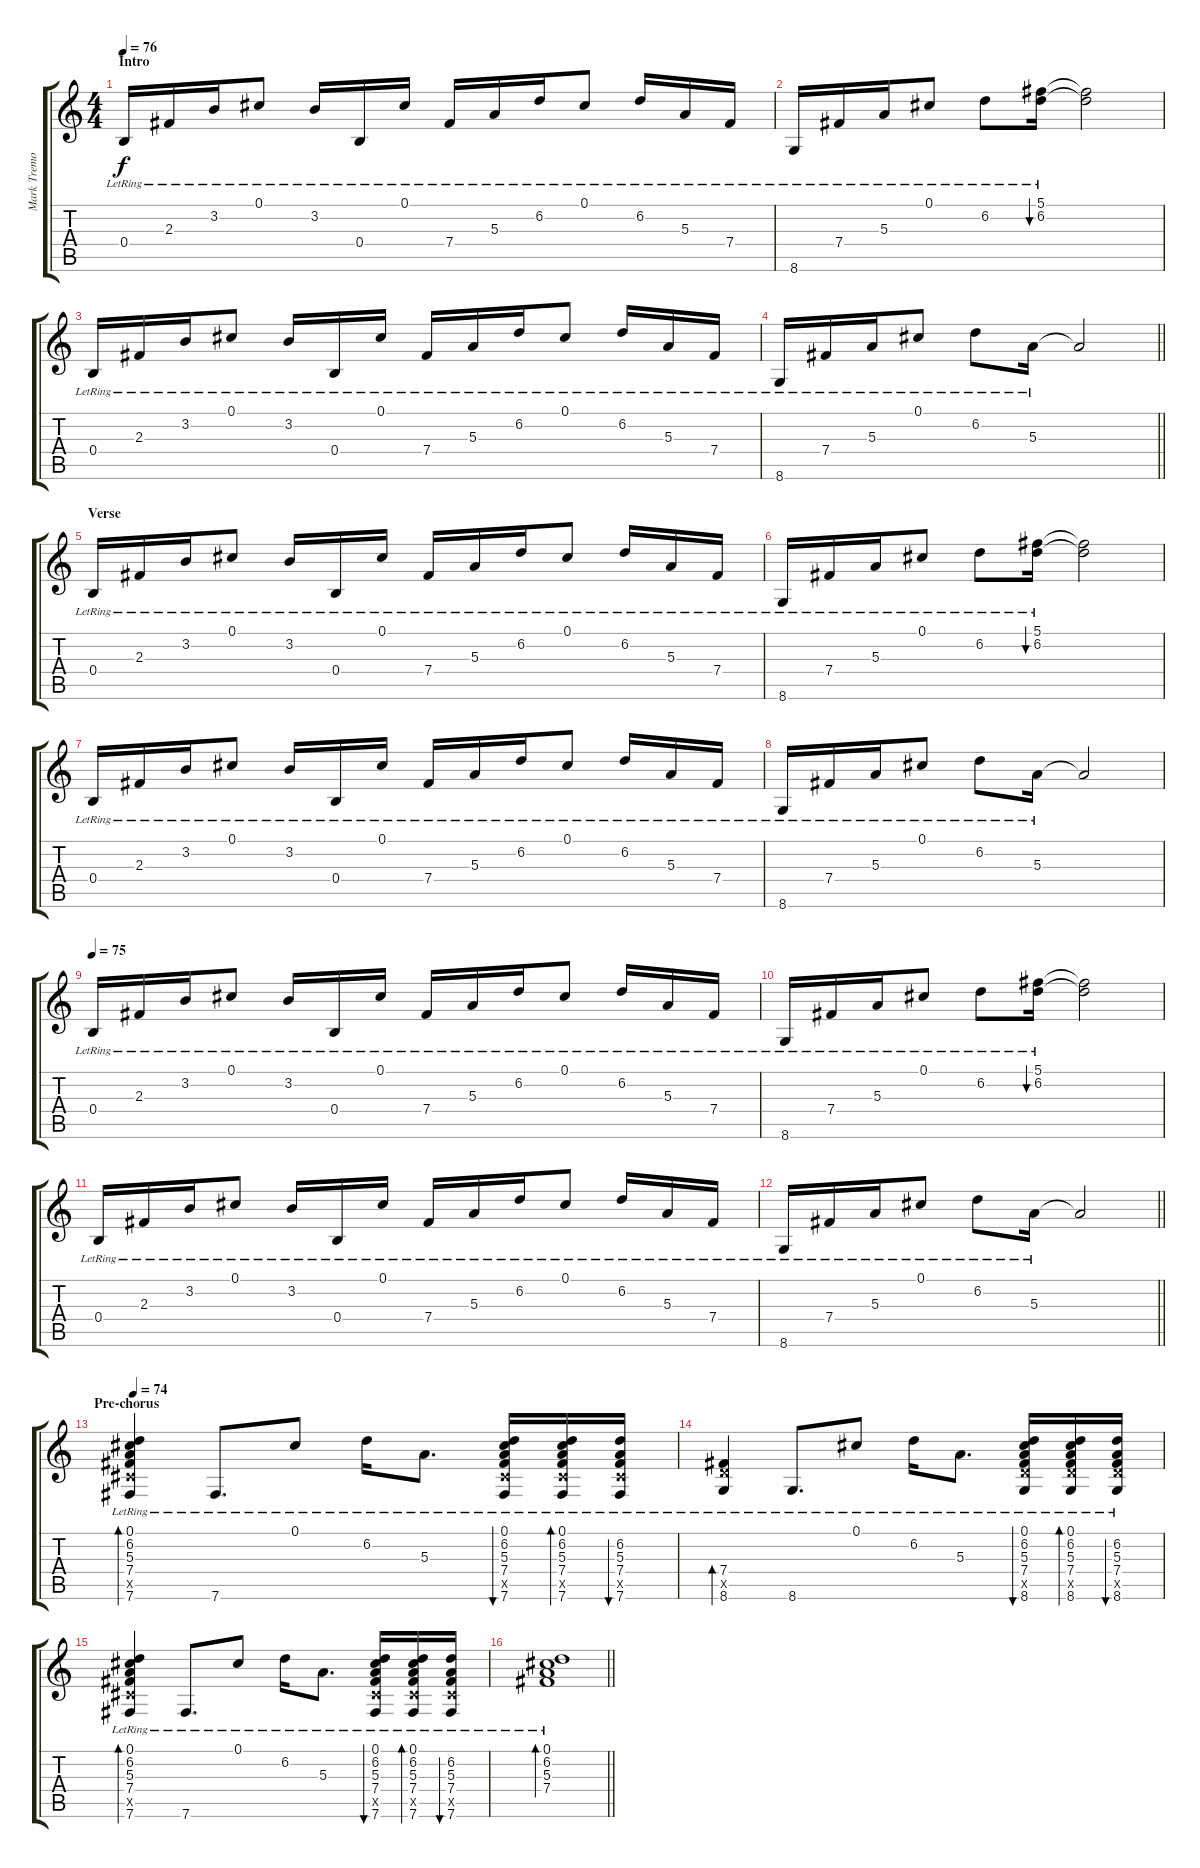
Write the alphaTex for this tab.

\track ("Mark Tremonti (Rhythm Guitar)" "Mark Tremo") {instrument acousticguitarsteel}
\staff {score tabs}
\tuning (Db4 Ab3 E3 B2 Gb2 B1) {hide}
\ts (4 4)
\section ("" "Intro")
\tempo 76
\clef g2
\ks c
0.4{lr}.16{dy f instrument acousticguitarsteel} 2.3{lr}.16 3.2{lr}.16 0.1{lr}.8 3.2{lr}.16 0.4{lr}.16 0.1{lr}.16 7.4{lr}.16 5.3{lr}.16 6.2{lr}.16 0.1{lr}.8 6.2{lr}.16 5.3{lr}.16 7.4{lr}.16 |
8.6{lr}.16 7.4{lr}.16 5.3{lr}.16 0.1{lr}.8 6.2{lr}.8 (5.1{lr} 6.2{lr}).16{bu 60} (5.1{t} 6.2{t}).2 |
0.4{lr}.16 2.3{lr}.16 3.2{lr}.16 0.1{lr}.8 3.2{lr}.16 0.4{lr}.16 0.1{lr}.16 7.4{lr}.16 5.3{lr}.16 6.2{lr}.16 0.1{lr}.8 6.2{lr}.16 5.3{lr}.16 7.4{lr}.16 |
\barLineRight lightlight
8.6{lr}.16 7.4{lr}.16 5.3{lr}.16 0.1{lr}.8 6.2{lr}.8 5.3{lr}.16 5.3{t}.2 |
\section ("" "Verse")
0.4{lr}.16 2.3{lr}.16 3.2{lr}.16 0.1{lr}.8 3.2{lr}.16 0.4{lr}.16 0.1{lr}.16 7.4{lr}.16 5.3{lr}.16 6.2{lr}.16 0.1{lr}.8 6.2{lr}.16 5.3{lr}.16 7.4{lr}.16 |
8.6{lr}.16 7.4{lr}.16 5.3{lr}.16 0.1{lr}.8 6.2{lr}.8 (5.1{lr} 6.2{lr}).16{bu 60} (5.1{t} 6.2{t}).2 |
0.4{lr}.16 2.3{lr}.16 3.2{lr}.16 0.1{lr}.8 3.2{lr}.16 0.4{lr}.16 0.1{lr}.16 7.4{lr}.16 5.3{lr}.16 6.2{lr}.16 0.1{lr}.8 6.2{lr}.16 5.3{lr}.16 7.4{lr}.16 |
8.6{lr}.16 7.4{lr}.16 5.3{lr}.16 0.1{lr}.8 6.2{lr}.8 5.3{lr}.16 5.3{t}.2 |
\tempo 75
0.4{lr}.16 2.3{lr}.16 3.2{lr}.16 0.1{lr}.8 3.2{lr}.16 0.4{lr}.16 0.1{lr}.16 7.4{lr}.16 5.3{lr}.16 6.2{lr}.16 0.1{lr}.8 6.2{lr}.16 5.3{lr}.16 7.4{lr}.16 |
8.6{lr}.16 7.4{lr}.16 5.3{lr}.16 0.1{lr}.8 6.2{lr}.8 (5.1{lr} 6.2{lr}).16{bu 60} (5.1{t} 6.2{t}).2 |
0.4{lr}.16 2.3{lr}.16 3.2{lr}.16 0.1{lr}.8 3.2{lr}.16 0.4{lr}.16 0.1{lr}.16 7.4{lr}.16 5.3{lr}.16 6.2{lr}.16 0.1{lr}.8 6.2{lr}.16 5.3{lr}.16 7.4{lr}.16 |
\barLineRight lightlight
8.6{lr}.16 7.4{lr}.16 5.3{lr}.16 0.1{lr}.8 6.2{lr}.8 5.3{lr}.16 5.3{t}.2 |
\section ("" "Pre-chorus")
\tempo 74
(0.1{lr} 6.2{lr} 5.3{lr} 7.4{lr} 7.5{x} 7.6{lr}).4{bd 60} 7.6{lr}.8{d} 0.1{lr}.8 6.2{lr}.16 5.3{lr}.8{d} (0.1{lr} 6.2{lr} 5.3{lr} 7.4{lr} 7.5{x} 7.6{lr}).16{bu 60} (0.1{lr} 6.2{lr} 5.3{lr} 7.4{lr} 7.5{x} 7.6{lr}).16{bd 60} (6.2{lr} 5.3{lr} 7.4{lr} 7.5{x} 7.6{lr}).16{bu 60} |
(7.4{lr} 8.5{x} 8.6{lr}).4{bd 60} 8.6{lr}.8{d} 0.1{lr}.8 6.2{lr}.16 5.3{lr}.8{d} (0.1{lr} 6.2{lr} 5.3{lr} 7.4{lr} 8.5{x} 8.6{lr}).16{bu 60} (0.1{lr} 6.2{lr} 5.3{lr} 7.4{lr} 8.5{x} 8.6{lr}).16{bd 60} (6.2{lr} 5.3{lr} 7.4{lr} 8.5{x} 8.6{lr}).16{bu 60} |
(0.1{lr} 6.2{lr} 5.3{lr} 7.4{lr} 7.5{x} 7.6{lr}).4{bd 60} 7.6{lr}.8{d} 0.1{lr}.8 6.2{lr}.16 5.3{lr}.8{d} (0.1{lr} 6.2{lr} 5.3{lr} 7.4{lr} 7.5{x} 7.6{lr}).16{bu 60} (0.1{lr} 6.2{lr} 5.3{lr} 7.4{lr} 7.5{x} 7.6{lr}).16{bd 60} (6.2{lr} 5.3{lr} 7.4{lr} 7.5{x} 7.6{lr}).16{bu 60} |
\barLineRight lightlight
(0.1{lr} 6.2{lr} 5.3{lr} 7.4{lr}).1{bd 60}
